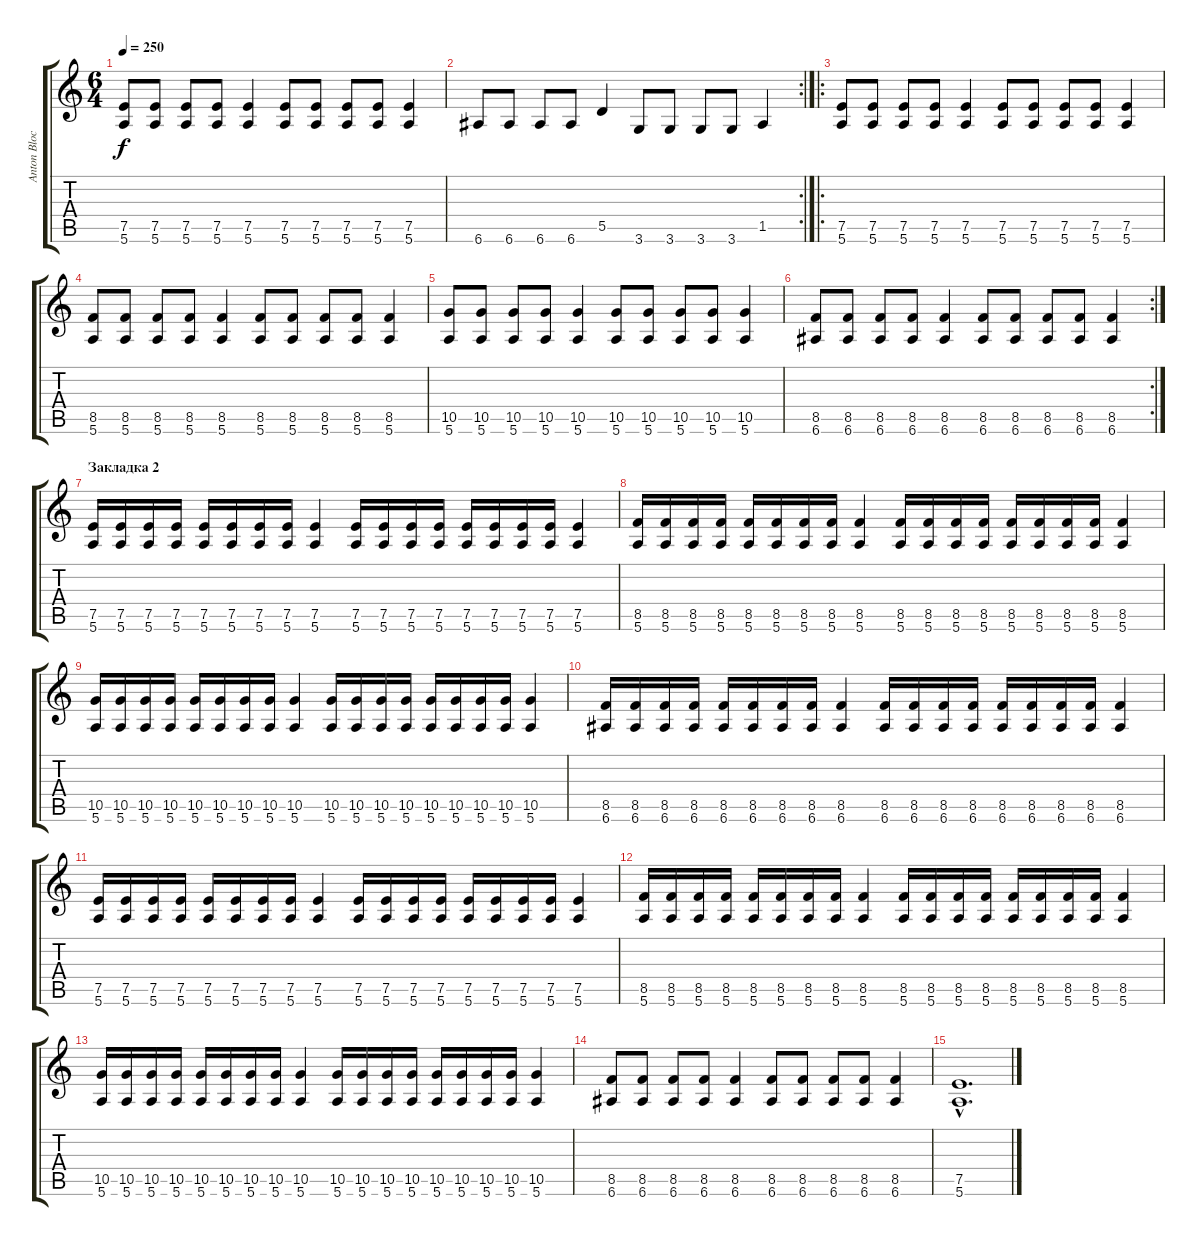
\track ("Anton Blochin guitar" "Anton Bloc") {instrument overdrivenguitar}
\staff {score tabs}
\tuning (E4 B3 G3 D3 A2 E2) {hide}
\ts (6 4)
\tempo 250
\clef g2
\ks c
(7.5 5.6).8{dy f} (7.5 5.6).8 (7.5 5.6).8 (7.5 5.6).8 (7.5 5.6).4 (7.5 5.6).8 (7.5 5.6).8 (7.5 5.6).8 (7.5 5.6).8 (7.5 5.6).4 |
\rc 2
6.6.8 6.6.8 6.6.8 6.6.8 5.5.4 3.6.8 3.6.8 3.6.8 3.6.8 1.5.4 |
\ro
(7.5 5.6).8 (7.5 5.6).8 (7.5 5.6).8 (7.5 5.6).8 (7.5 5.6).4 (7.5 5.6).8 (7.5 5.6).8 (7.5 5.6).8 (7.5 5.6).8 (7.5 5.6).4 |
(8.5 5.6).8 (8.5 5.6).8 (8.5 5.6).8 (8.5 5.6).8 (8.5 5.6).4 (8.5 5.6).8 (8.5 5.6).8 (8.5 5.6).8 (8.5 5.6).8 (8.5 5.6).4 |
(10.5 5.6).8 (10.5 5.6).8 (10.5 5.6).8 (10.5 5.6).8 (10.5 5.6).4 (10.5 5.6).8 (10.5 5.6).8 (10.5 5.6).8 (10.5 5.6).8 (10.5 5.6).4 |
\rc 2
(8.5 6.6).8 (8.5 6.6).8 (8.5 6.6).8 (8.5 6.6).8 (8.5 6.6).4 (8.5 6.6).8 (8.5 6.6).8 (8.5 6.6).8 (8.5 6.6).8 (8.5 6.6).4 |
\section ("" "Закладка 2")
(7.5 5.6).16 (7.5 5.6).16 (7.5 5.6).16 (7.5 5.6).16 (7.5 5.6).16 (7.5 5.6).16 (7.5 5.6).16 (7.5 5.6).16 (7.5 5.6).4 (7.5 5.6).16 (7.5 5.6).16 (7.5 5.6).16 (7.5 5.6).16 (7.5 5.6).16 (7.5 5.6).16 (7.5 5.6).16 (7.5 5.6).16 (7.5 5.6).4 |
(8.5 5.6).16 (8.5 5.6).16 (8.5 5.6).16 (8.5 5.6).16 (8.5 5.6).16 (8.5 5.6).16 (8.5 5.6).16 (8.5 5.6).16 (8.5 5.6).4 (8.5 5.6).16 (8.5 5.6).16 (8.5 5.6).16 (8.5 5.6).16 (8.5 5.6).16 (8.5 5.6).16 (8.5 5.6).16 (8.5 5.6).16 (8.5 5.6).4 |
(10.5 5.6).16 (10.5 5.6).16 (10.5 5.6).16 (10.5 5.6).16 (10.5 5.6).16 (10.5 5.6).16 (10.5 5.6).16 (10.5 5.6).16 (10.5 5.6).4 (10.5 5.6).16 (10.5 5.6).16 (10.5 5.6).16 (10.5 5.6).16 (10.5 5.6).16 (10.5 5.6).16 (10.5 5.6).16 (10.5 5.6).16 (10.5 5.6).4 |
(8.5 6.6).16 (8.5 6.6).16 (8.5 6.6).16 (8.5 6.6).16 (8.5 6.6).16 (8.5 6.6).16 (8.5 6.6).16 (8.5 6.6).16 (8.5 6.6).4 (8.5 6.6).16 (8.5 6.6).16 (8.5 6.6).16 (8.5 6.6).16 (8.5 6.6).16 (8.5 6.6).16 (8.5 6.6).16 (8.5 6.6).16 (8.5 6.6).4 |
(7.5 5.6).16 (7.5 5.6).16 (7.5 5.6).16 (7.5 5.6).16 (7.5 5.6).16 (7.5 5.6).16 (7.5 5.6).16 (7.5 5.6).16 (7.5 5.6).4 (7.5 5.6).16 (7.5 5.6).16 (7.5 5.6).16 (7.5 5.6).16 (7.5 5.6).16 (7.5 5.6).16 (7.5 5.6).16 (7.5 5.6).16 (7.5 5.6).4 |
(8.5 5.6).16 (8.5 5.6).16 (8.5 5.6).16 (8.5 5.6).16 (8.5 5.6).16 (8.5 5.6).16 (8.5 5.6).16 (8.5 5.6).16 (8.5 5.6).4 (8.5 5.6).16 (8.5 5.6).16 (8.5 5.6).16 (8.5 5.6).16 (8.5 5.6).16 (8.5 5.6).16 (8.5 5.6).16 (8.5 5.6).16 (8.5 5.6).4 |
(10.5 5.6).16 (10.5 5.6).16 (10.5 5.6).16 (10.5 5.6).16 (10.5 5.6).16 (10.5 5.6).16 (10.5 5.6).16 (10.5 5.6).16 (10.5 5.6).4 (10.5 5.6).16 (10.5 5.6).16 (10.5 5.6).16 (10.5 5.6).16 (10.5 5.6).16 (10.5 5.6).16 (10.5 5.6).16 (10.5 5.6).16 (10.5 5.6).4 |
(8.5 6.6).8 (8.5 6.6).8 (8.5 6.6).8 (8.5 6.6).8 (8.5 6.6).4 (8.5 6.6).8 (8.5 6.6).8 (8.5 6.6).8 (8.5 6.6).8 (8.5 6.6).4 |
(7.5{hac} 5.6{hac}).1{d}
